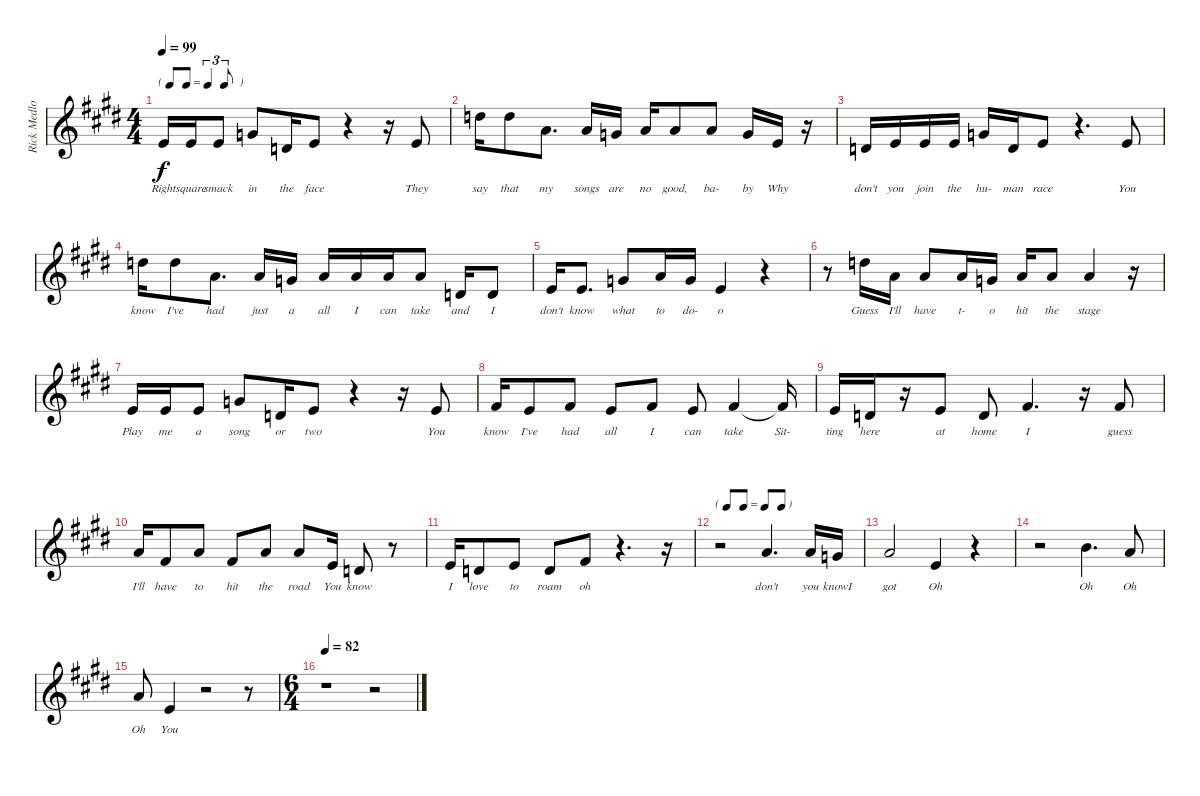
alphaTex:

\track ("Rick Medlocke Vocals" "Rick Medlo") {instrument violin}
\staff {score}
\tuning (E4 B3 G3 D3 A2 E2) {hide}
\ts (4 4)
\tf triplet8th
\tempo 99
\clef g2
\ks e
9.3.16{lyrics (0 "Right") lyrics (1 "") lyrics (2 "") lyrics (3 "") lyrics (4 "") dy f} 9.3.16{lyrics (0 "square") lyrics (1 "") lyrics (2 "") lyrics (3 "") lyrics (4 "")} 9.3.8{lyrics (0 "smack") lyrics (1 "") lyrics (2 "") lyrics (3 "") lyrics (4 "")} 8.2.8{lyrics (0 "in") lyrics (1 "") lyrics (2 "") lyrics (3 "") lyrics (4 "")} 7.3.16{lyrics (0 "the") lyrics (1 "") lyrics (2 "") lyrics (3 "") lyrics (4 "")} 9.3.8{lyrics (0 "face") lyrics (1 "") lyrics (2 "") lyrics (3 "") lyrics (4 "")} r.4 r.16 9.3.8{lyrics (0 "They") lyrics (1 "") lyrics (2 "") lyrics (3 "") lyrics (4 "")} |
10.1.16{lyrics (0 "say") lyrics (1 "") lyrics (2 "") lyrics (3 "") lyrics (4 "")} 10.1.8{lyrics (0 "that") lyrics (1 "") lyrics (2 "") lyrics (3 "") lyrics (4 "")} 10.2.8{d lyrics (0 "my") lyrics (1 "") lyrics (2 "") lyrics (3 "") lyrics (4 "")} 10.2.16{lyrics (0 "songs") lyrics (1 "") lyrics (2 "") lyrics (3 "") lyrics (4 "")} 8.2.16{lyrics (0 "are") lyrics (1 "") lyrics (2 "") lyrics (3 "") lyrics (4 "")} 10.2.16{lyrics (0 "no") lyrics (1 "") lyrics (2 "") lyrics (3 "") lyrics (4 "")} 10.2.8{lyrics (0 "good,") lyrics (1 "") lyrics (2 "") lyrics (3 "") lyrics (4 "")} 10.2.8{lyrics (0 "ba-") lyrics (1 "") lyrics (2 "") lyrics (3 "") lyrics (4 "")} 8.2.16{lyrics (0 "by") lyrics (1 "") lyrics (2 "") lyrics (3 "") lyrics (4 "")} 9.3.16{lyrics (0 "Why") lyrics (1 "") lyrics (2 "") lyrics (3 "") lyrics (4 "")} r.16 |
7.3.16{lyrics (0 "don't") lyrics (1 "") lyrics (2 "") lyrics (3 "") lyrics (4 "")} 9.3.16{lyrics (0 "you") lyrics (1 "") lyrics (2 "") lyrics (3 "") lyrics (4 "")} 9.3.16{lyrics (0 "join") lyrics (1 "") lyrics (2 "") lyrics (3 "") lyrics (4 "")} 9.3.16{lyrics (0 "the") lyrics (1 "") lyrics (2 "") lyrics (3 "") lyrics (4 "")} 8.2.16{lyrics (0 "hu-") lyrics (1 "") lyrics (2 "") lyrics (3 "") lyrics (4 "")} 7.3.16{lyrics (0 "man") lyrics (1 "") lyrics (2 "") lyrics (3 "") lyrics (4 "")} 9.3.8{lyrics (0 "race") lyrics (1 "") lyrics (2 "") lyrics (3 "") lyrics (4 "")} r.4{d} 9.3.8{lyrics (0 "You") lyrics (1 "") lyrics (2 "") lyrics (3 "") lyrics (4 "")} |
10.1.16{lyrics (0 "know") lyrics (1 "") lyrics (2 "") lyrics (3 "") lyrics (4 "")} 10.1.8{lyrics (0 "I've") lyrics (1 "") lyrics (2 "") lyrics (3 "") lyrics (4 "")} 10.2.8{d lyrics (0 "had") lyrics (1 "") lyrics (2 "") lyrics (3 "") lyrics (4 "")} 10.2.16{lyrics (0 "just") lyrics (1 "") lyrics (2 "") lyrics (3 "") lyrics (4 "")} 8.2.16{lyrics (0 "a") lyrics (1 "") lyrics (2 "") lyrics (3 "") lyrics (4 "")} 10.2.16{lyrics (0 "all") lyrics (1 "") lyrics (2 "") lyrics (3 "") lyrics (4 "")} 10.2.16{lyrics (0 "I") lyrics (1 "") lyrics (2 "") lyrics (3 "") lyrics (4 "")} 10.2.16{lyrics (0 "can") lyrics (1 "") lyrics (2 "") lyrics (3 "") lyrics (4 "")} 10.2.8{lyrics (0 "take") lyrics (1 "") lyrics (2 "") lyrics (3 "") lyrics (4 "")} 7.3.16{lyrics (0 "and") lyrics (1 "") lyrics (2 "") lyrics (3 "") lyrics (4 "")} 7.3.8{lyrics (0 "I") lyrics (1 "") lyrics (2 "") lyrics (3 "") lyrics (4 "")} |
9.3.16{lyrics (0 "don't") lyrics (1 "") lyrics (2 "") lyrics (3 "") lyrics (4 "")} 9.3.8{d lyrics (0 "know") lyrics (1 "") lyrics (2 "") lyrics (3 "") lyrics (4 "")} 8.2.8{lyrics (0 "what") lyrics (1 "") lyrics (2 "") lyrics (3 "") lyrics (4 "")} 10.2.16{lyrics (0 "to") lyrics (1 "") lyrics (2 "") lyrics (3 "") lyrics (4 "")} 8.2.16{lyrics (0 "do-") lyrics (1 "") lyrics (2 "") lyrics (3 "") lyrics (4 "")} 9.3.4{lyrics (0 "o") lyrics (1 "") lyrics (2 "") lyrics (3 "") lyrics (4 "")} r.4 |
r.8 10.1.16{lyrics (0 "Guess") lyrics (1 "") lyrics (2 "") lyrics (3 "") lyrics (4 "")} 10.2.16{lyrics (0 "I'll") lyrics (1 "") lyrics (2 "") lyrics (3 "") lyrics (4 "")} 10.2.8{lyrics (0 "have") lyrics (1 "") lyrics (2 "") lyrics (3 "") lyrics (4 "")} 10.2.16{lyrics (0 "t-") lyrics (1 "") lyrics (2 "") lyrics (3 "") lyrics (4 "")} 8.2.16{lyrics (0 "o") lyrics (1 "") lyrics (2 "") lyrics (3 "") lyrics (4 "")} 10.2.16{lyrics (0 "hit") lyrics (1 "") lyrics (2 "") lyrics (3 "") lyrics (4 "")} 10.2.8{lyrics (0 "the") lyrics (1 "") lyrics (2 "") lyrics (3 "") lyrics (4 "")} 10.2.4{lyrics (0 "stage") lyrics (1 "") lyrics (2 "") lyrics (3 "") lyrics (4 "")} r.16 |
9.3.16{lyrics (0 "Play") lyrics (1 "") lyrics (2 "") lyrics (3 "") lyrics (4 "")} 9.3.16{lyrics (0 "me") lyrics (1 "") lyrics (2 "") lyrics (3 "") lyrics (4 "")} 9.3.8{lyrics (0 "a") lyrics (1 "") lyrics (2 "") lyrics (3 "") lyrics (4 "")} 8.2.8{lyrics (0 "song") lyrics (1 "") lyrics (2 "") lyrics (3 "") lyrics (4 "")} 7.3.16{lyrics (0 "or") lyrics (1 "") lyrics (2 "") lyrics (3 "") lyrics (4 "")} 9.3.8{lyrics (0 "two") lyrics (1 "") lyrics (2 "") lyrics (3 "") lyrics (4 "")} r.4 r.16 9.3.8{lyrics (0 "You") lyrics (1 "") lyrics (2 "") lyrics (3 "") lyrics (4 "")} |
11.3.16{lyrics (0 "know") lyrics (1 "") lyrics (2 "") lyrics (3 "") lyrics (4 "")} 9.3.8{lyrics (0 "I've") lyrics (1 "") lyrics (2 "") lyrics (3 "") lyrics (4 "")} 11.3.8{lyrics (0 "had") lyrics (1 "") lyrics (2 "") lyrics (3 "") lyrics (4 "")} 9.3.8{lyrics (0 "all") lyrics (1 "") lyrics (2 "") lyrics (3 "") lyrics (4 "")} 11.3.8{lyrics (0 "I") lyrics (1 "") lyrics (2 "") lyrics (3 "") lyrics (4 "")} 9.3.8{lyrics (0 "can") lyrics (1 "") lyrics (2 "") lyrics (3 "") lyrics (4 "")} 11.3.4{lyrics (0 "take") lyrics (1 "") lyrics (2 "") lyrics (3 "") lyrics (4 "")} 11.3{t}.16{lyrics (0 "Sit-") lyrics (1 "") lyrics (2 "") lyrics (3 "") lyrics (4 "")} |
9.3.16{lyrics (0 "ting") lyrics (1 "") lyrics (2 "") lyrics (3 "") lyrics (4 "")} 7.3.16{lyrics (0 "here") lyrics (1 "") lyrics (2 "") lyrics (3 "") lyrics (4 "")} r.16 9.3.8{lyrics (0 "at") lyrics (1 "") lyrics (2 "") lyrics (3 "") lyrics (4 "")} 7.3.8{lyrics (0 "home") lyrics (1 "") lyrics (2 "") lyrics (3 "") lyrics (4 "")} 7.2.4{d lyrics (0 "I") lyrics (1 "") lyrics (2 "") lyrics (3 "") lyrics (4 "")} r.16 7.2.8{lyrics (0 "guess") lyrics (1 "") lyrics (2 "") lyrics (3 "") lyrics (4 "")} |
10.2.16{lyrics (0 "I'll") lyrics (1 "") lyrics (2 "") lyrics (3 "") lyrics (4 "")} 7.2.8{lyrics (0 "have") lyrics (1 "") lyrics (2 "") lyrics (3 "") lyrics (4 "")} 10.2.8{lyrics (0 "to") lyrics (1 "") lyrics (2 "") lyrics (3 "") lyrics (4 "")} 7.2.8{lyrics (0 "hit") lyrics (1 "") lyrics (2 "") lyrics (3 "") lyrics (4 "")} 10.2.8{lyrics (0 "the") lyrics (1 "") lyrics (2 "") lyrics (3 "") lyrics (4 "")} 10.2.8{lyrics (0 "road") lyrics (1 "") lyrics (2 "") lyrics (3 "") lyrics (4 "")} 9.3.16{lyrics (0 "You") lyrics (1 "") lyrics (2 "") lyrics (3 "") lyrics (4 "")} 7.3.8{lyrics (0 "know") lyrics (1 "") lyrics (2 "") lyrics (3 "") lyrics (4 "")} r.8 |
9.3.16{lyrics (0 "I") lyrics (1 "") lyrics (2 "") lyrics (3 "") lyrics (4 "")} 7.3.8{lyrics (0 "love") lyrics (1 "") lyrics (2 "") lyrics (3 "") lyrics (4 "")} 9.3.8{lyrics (0 "to") lyrics (1 "") lyrics (2 "") lyrics (3 "") lyrics (4 "")} 7.3.8{lyrics (0 "roam") lyrics (1 "") lyrics (2 "") lyrics (3 "") lyrics (4 "")} 7.2.8{lyrics (0 "oh") lyrics (1 "") lyrics (2 "") lyrics (3 "") lyrics (4 "")} r.4{d} r.16 |
\tf none
r.2 10.2.4{d lyrics (0 "don't") lyrics (1 "") lyrics (2 "") lyrics (3 "") lyrics (4 "")} 10.2.16{lyrics (0 "you") lyrics (1 "") lyrics (2 "") lyrics (3 "") lyrics (4 "")} 8.2.16{lyrics (0 "knowI") lyrics (1 "") lyrics (2 "") lyrics (3 "") lyrics (4 "")} |
10.2{be (custom 0 0 7 4 10 4 15 4 17 4 25 0 30 0 36 4 40 4 47 4 55 0 60 0)}.2{lyrics (0 "got") lyrics (1 "") lyrics (2 "") lyrics (3 "") lyrics (4 "")} 9.3.4{lyrics (0 "Oh") lyrics (1 "") lyrics (2 "") lyrics (3 "") lyrics (4 "")} r.4 |
r.2 12.2.4{d lyrics (0 "Oh") lyrics (1 "") lyrics (2 "") lyrics (3 "") lyrics (4 "")} 10.2.8{lyrics (0 "Oh") lyrics (1 "") lyrics (2 "") lyrics (3 "") lyrics (4 "")} |
10.2{be (custom 0 0 10 4 20 4 30 0 60 0)}.8{lyrics (0 "Oh") lyrics (1 "") lyrics (2 "") lyrics (3 "") lyrics (4 "")} 9.3.4{lyrics (0 "You") lyrics (1 "") lyrics (2 "") lyrics (3 "") lyrics (4 "")} r.2 r.8 |
\ts (6 4)
\tempo 82
r.1 r.2
